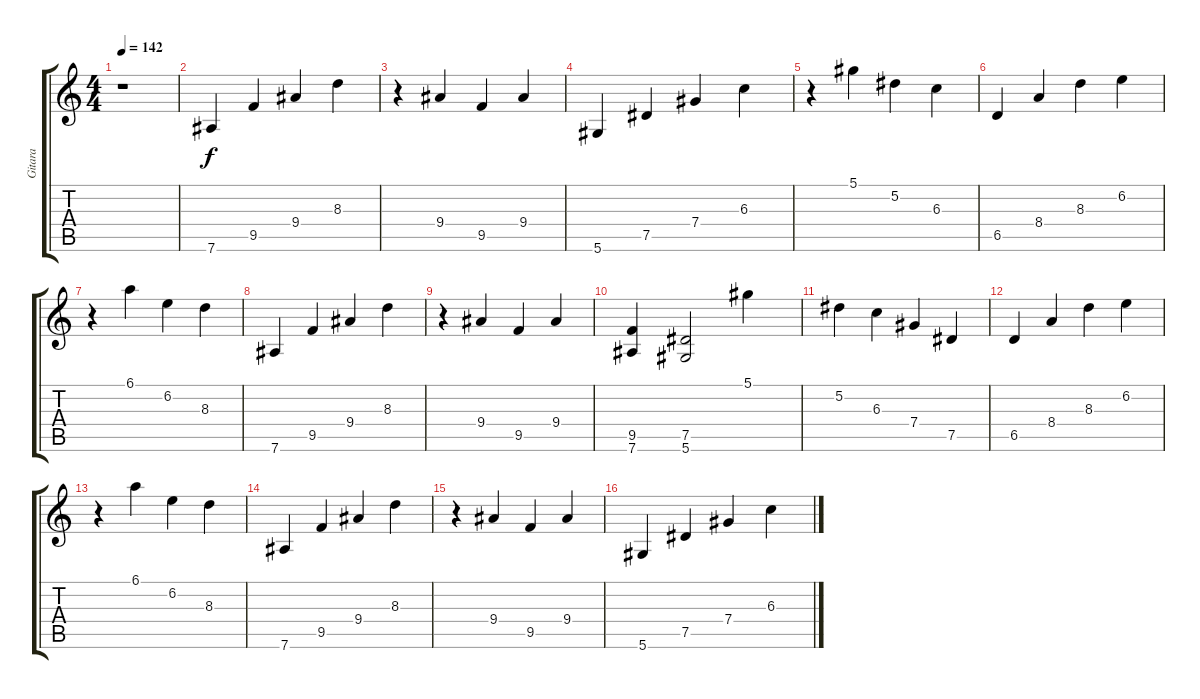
\track ("Gitara" "Gitara") {instrument distortionguitar}
\staff {score tabs}
\tuning (Eb4 Bb3 Gb3 Db3 Ab2 Eb2) {hide}
\ts (4 4)
\tempo 142
\clef g2
\ks c
r.1{dy f} |
7.6.4 9.5.4 9.4.4 8.3.4 |
r.4 9.4.4 9.5.4 9.4.4 |
5.6.4 7.5.4 7.4.4 6.3.4 |
r.4 5.1.4 5.2.4 6.3.4 |
6.5.4 8.4.4 8.3.4 6.2.4 |
r.4 6.1.4 6.2.4 8.3.4 |
7.6.4 9.5.4 9.4.4 8.3.4 |
r.4 9.4.4 9.5.4 9.4.4 |
(9.5 7.6).4 (7.5 5.6).2 5.1.4 |
5.2.4 6.3.4 7.4.4 7.5.4 |
6.5.4 8.4.4 8.3.4 6.2.4 |
r.4 6.1.4 6.2.4 8.3.4 |
7.6.4 9.5.4 9.4.4 8.3.4 |
r.4 9.4.4 9.5.4 9.4.4 |
5.6.4 7.5.4 7.4.4 6.3.4
